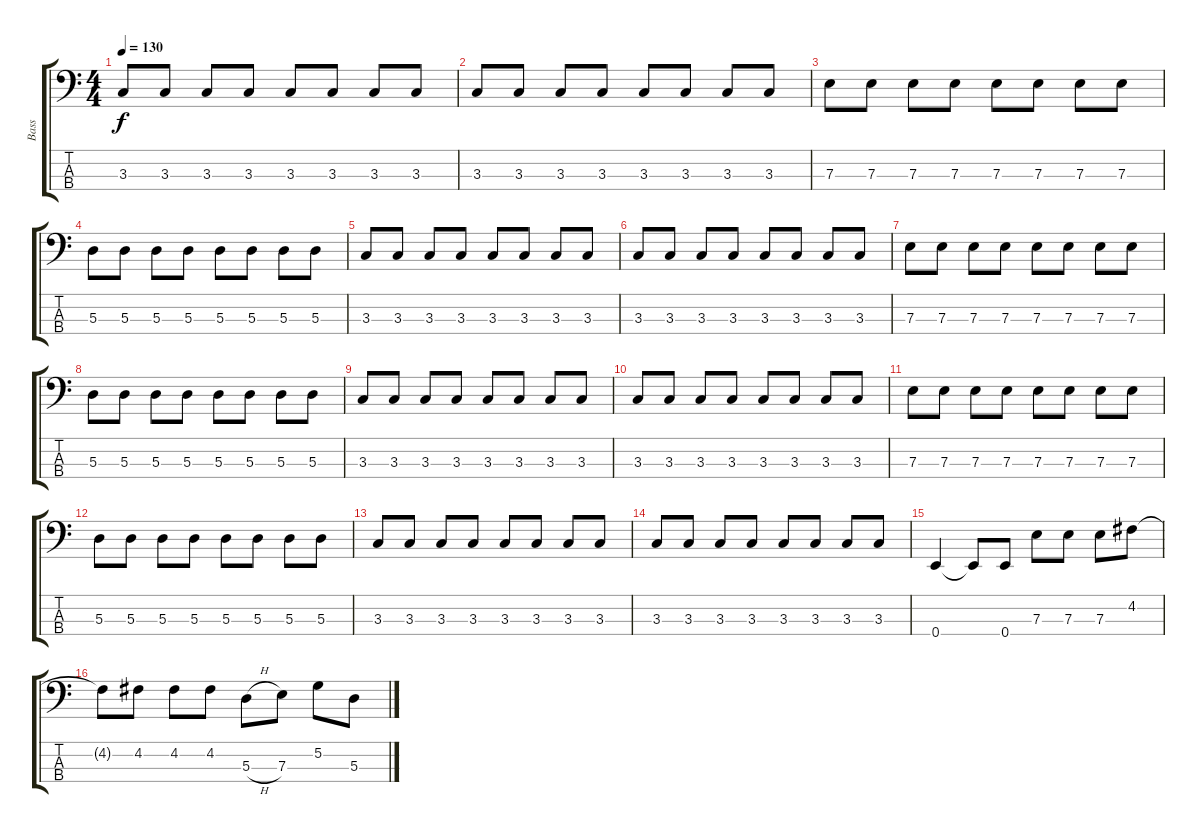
\track ("Bass" "Bass") {instrument electricbassfinger}
\staff {score tabs}
\tuning (G2 D2 A1 E1) {hide}
\ts (4 4)
\tempo 130
\clef f4
\ks c
3.3.8{dy f} 3.3.8 3.3.8 3.3.8 3.3.8 3.3.8 3.3.8 3.3.8 |
3.3.8 3.3.8 3.3.8 3.3.8 3.3.8 3.3.8 3.3.8 3.3.8 |
7.3.8 7.3.8 7.3.8 7.3.8 7.3.8 7.3.8 7.3.8 7.3.8 |
5.3.8 5.3.8 5.3.8 5.3.8 5.3.8 5.3.8 5.3.8 5.3.8 |
3.3.8 3.3.8 3.3.8 3.3.8 3.3.8 3.3.8 3.3.8 3.3.8 |
3.3.8 3.3.8 3.3.8 3.3.8 3.3.8 3.3.8 3.3.8 3.3.8 |
7.3.8 7.3.8 7.3.8 7.3.8 7.3.8 7.3.8 7.3.8 7.3.8 |
5.3.8 5.3.8 5.3.8 5.3.8 5.3.8 5.3.8 5.3.8 5.3.8 |
3.3.8 3.3.8 3.3.8 3.3.8 3.3.8 3.3.8 3.3.8 3.3.8 |
3.3.8 3.3.8 3.3.8 3.3.8 3.3.8 3.3.8 3.3.8 3.3.8 |
7.3.8 7.3.8 7.3.8 7.3.8 7.3.8 7.3.8 7.3.8 7.3.8 |
5.3.8 5.3.8 5.3.8 5.3.8 5.3.8 5.3.8 5.3.8 5.3.8 |
3.3.8 3.3.8 3.3.8 3.3.8 3.3.8 3.3.8 3.3.8 3.3.8 |
3.3.8 3.3.8 3.3.8 3.3.8 3.3.8 3.3.8 3.3.8 3.3.8 |
0.4.4 0.4{t}.8 0.4.8 7.3.8 7.3.8 7.3.8 4.2.8 |
4.2{t}.8 4.2.8 4.2.8 4.2.8 5.3{h}.8 7.3.8 5.2.8 5.3.8
